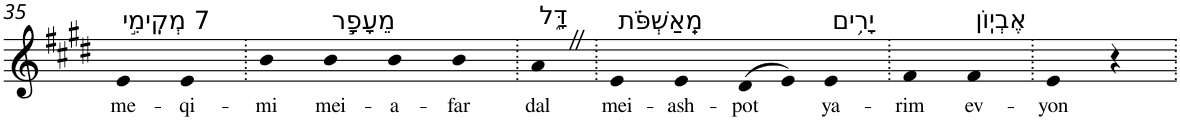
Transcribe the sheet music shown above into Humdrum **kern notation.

**kern	**text
*part1	*part1
*staff1	*staff1
*I"Piano	*
*I'Pno	*
!!LO:PB:g=z
*clefG2	*
*k[f#c#g#d#]	*
*E:	*
=35	=35
!LO:TX:a:t=7 מְקִֽימִ֣י	!
!	!LO:LY:b
4e	me-
!	!LO:LY:b
4e	-qi-
=36.	=36.
!	!LO:LY:b
4b	-mi
!LO:TX:a:t=מֵעָפָ֣ר	!
!	!LO:LY:b
4b	mei-
!	!LO:LY:b
4b	-a-
!	!LO:LY:b
4b	-far
=37.	=37.
!LO:TX:a:t=דָּ֑ל	!
!	!LO:LY:b
4aZ	dal
=38.	=38.
!LO:TX:a:t=מֵֽאַשְׁפֹּ֗ת	!
!	!LO:LY:b
4e	mei-
!	!LO:LY:b
4e	-ash-
!	!LO:LY:b
(>8d#	-pot
8e)	.
!LO:TX:a:t=יָרִ֥ים	!
!	!LO:LY:b
4e	ya-
=39.	=39.
!	!LO:LY:b
4f#	-rim
!LO:TX:a:t=אֶבְיֽוֹן	!
!	!LO:LY:b
4f#	ev-
=40.	=40.
!	!LO:LY:b
4e	-yon
4r	.
=.	=.
*-	*-
